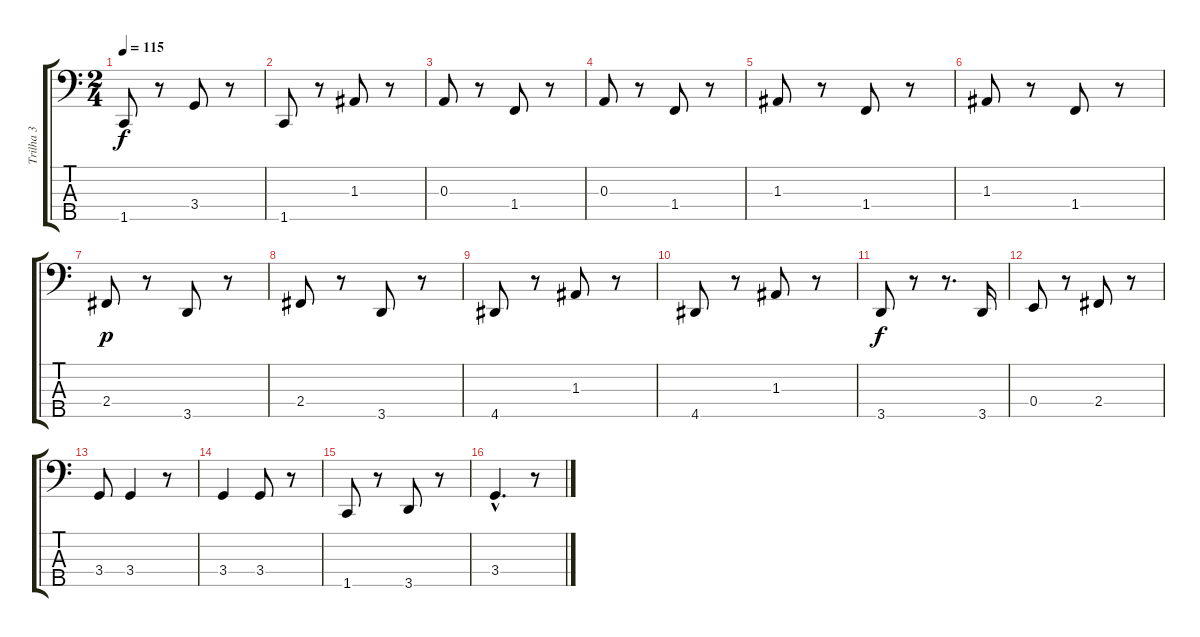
\track ("Trilha 3" "Trilha 3") {instrument acousticguitarnylon}
\staff {score tabs}
\tuning (G2 D2 A1 E1 B0) {hide}
\ts (2 4)
\tempo 115
\clef f4
\ks c
1.5.8{dy f} r.8 3.4.8 r.8 |
1.5.8 r.8 1.3.8 r.8 |
0.3.8 r.8 1.4.8 r.8 |
0.3.8 r.8 1.4.8 r.8 |
1.3.8 r.8 1.4.8 r.8 |
1.3.8 r.8 1.4.8 r.8 |
2.4.8{dy p} r.8 3.5.8 r.8 |
2.4.8 r.8 3.5.8 r.8 |
4.5.8 r.8 1.3.8 r.8 |
4.5.8 r.8 1.3.8 r.8 |
3.5.8{dy f} r.8 r.8{d} 3.5.16 |
0.4.8 r.8 2.4.8 r.8 |
3.4.8 3.4.4 r.8 |
3.4.4 3.4.8 r.8 |
1.5.8 r.8 3.5.8 r.8 |
3.4{hac}.4{d} r.8
